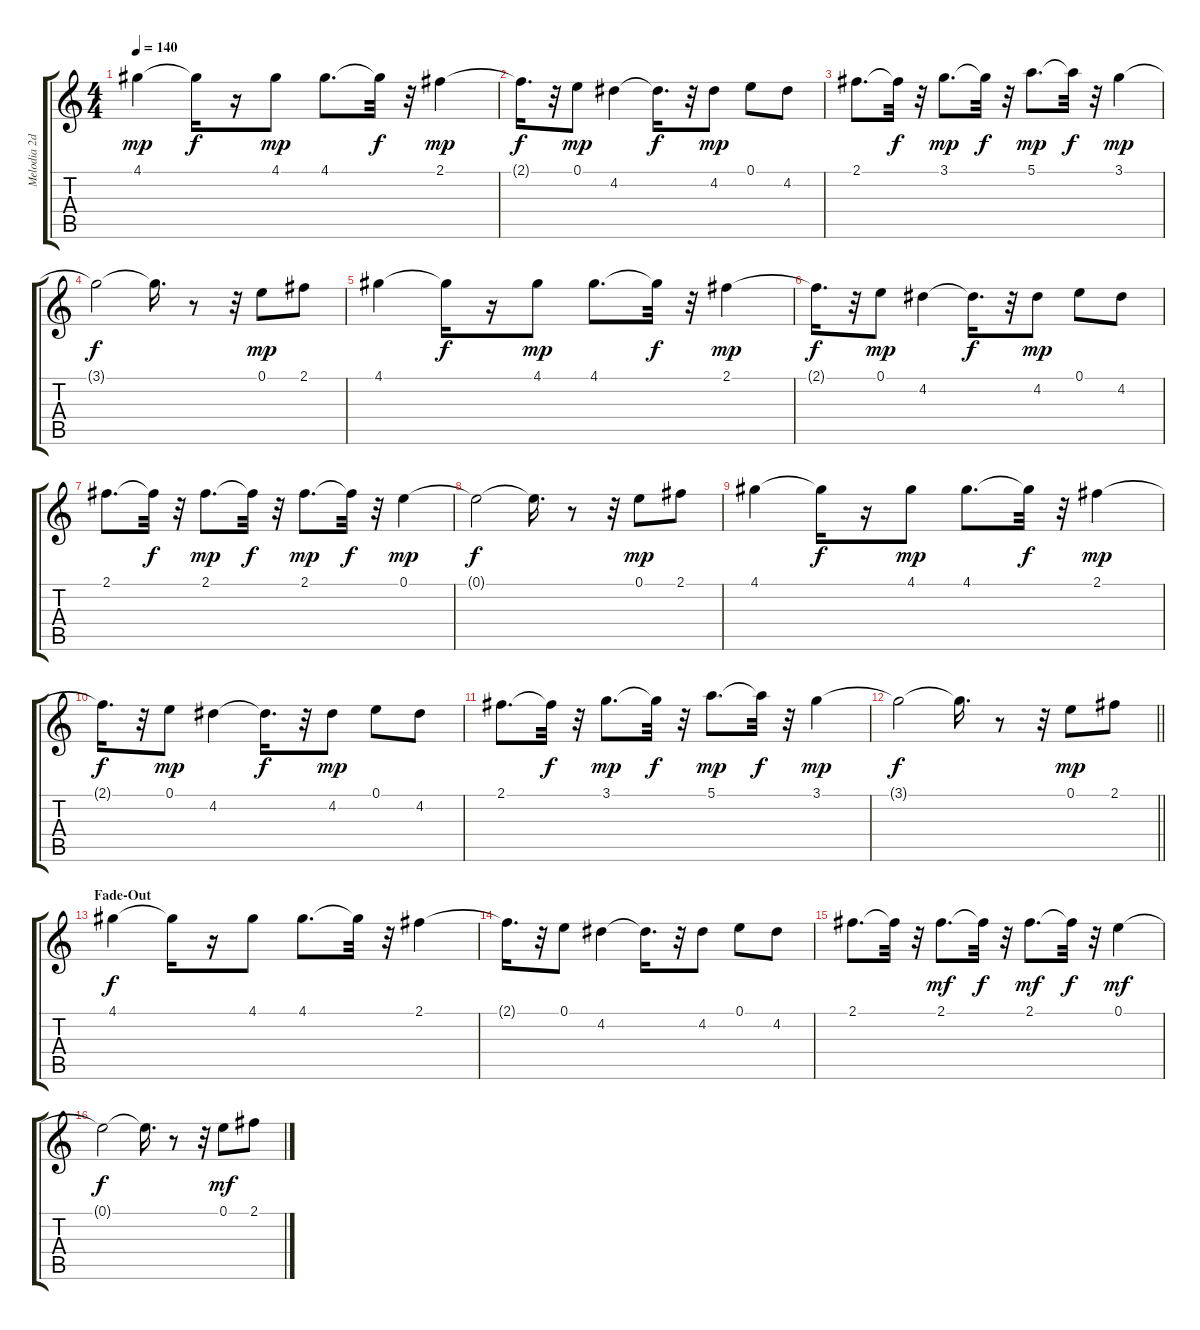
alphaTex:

\track ("Melodia 2da Voz" "Melodia 2d") {instrument fretlessbass}
\staff {score tabs}
\tuning (E4 B3 G3 D3 A2 E2) {hide}
\ts (4 4)
\tempo 140
\clef g2
\ks c
4.1.4{dy mp} 4.1{t}.16{dy f} r.16 4.1.8{dy mp} 4.1.8{d} 4.1{t}.32{dy f} r.32 2.1.4{dy mp} |
2.1{t}.16{d dy f} r.32 0.1.8{dy mp} 4.2.4 4.2{t}.16{d dy f} r.32 4.2.8{dy mp} 0.1.8 4.2.8 |
2.1.8{d} 2.1{t}.32{dy f} r.32 3.1.8{d dy mp} 3.1{t}.32{dy f} r.32 5.1.8{d dy mp} 5.1{t}.32{dy f} r.32 3.1.4{dy mp} |
3.1{t}.2{dy f} 3.1{t}.16{d} r.8 r.32 0.1.8{dy mp} 2.1.8 |
4.1.4 4.1{t}.16{dy f} r.16 4.1.8{dy mp} 4.1.8{d} 4.1{t}.32{dy f} r.32 2.1.4{dy mp} |
2.1{t}.16{d dy f} r.32 0.1.8{dy mp} 4.2.4 4.2{t}.16{d dy f} r.32 4.2.8{dy mp} 0.1.8 4.2.8 |
2.1.8{d} 2.1{t}.32{dy f} r.32 2.1.8{d dy mp} 2.1{t}.32{dy f} r.32 2.1.8{d dy mp} 2.1{t}.32{dy f} r.32 0.1.4{dy mp} |
0.1{t}.2{dy f} 0.1{t}.16{d} r.8 r.32 0.1.8{dy mp} 2.1.8 |
4.1.4 4.1{t}.16{dy f} r.16 4.1.8{dy mp} 4.1.8{d} 4.1{t}.32{dy f} r.32 2.1.4{dy mp} |
2.1{t}.16{d dy f} r.32 0.1.8{dy mp} 4.2.4 4.2{t}.16{d dy f} r.32 4.2.8{dy mp} 0.1.8 4.2.8 |
2.1.8{d} 2.1{t}.32{dy f} r.32 3.1.8{d dy mp} 3.1{t}.32{dy f} r.32 5.1.8{d dy mp} 5.1{t}.32{dy f} r.32 3.1.4{dy mp} |
\barLineRight lightlight
3.1{t}.2{dy f} 3.1{t}.16{d} r.8 r.32 0.1.8{dy mp} 2.1.8 |
\section ("" "Fade-Out")
4.1.4{dy f} 4.1{t}.16 r.16 4.1.8 4.1.8{d} 4.1{t}.32 r.32 2.1.4 |
2.1{t}.16{d} r.32 0.1.8 4.2.4 4.2{t}.16{d} r.32 4.2.8 0.1.8 4.2.8 |
2.1.8{d} 2.1{t}.32 r.32 2.1.8{d dy mf} 2.1{t}.32{dy f} r.32 2.1.8{d dy mf} 2.1{t}.32{dy f} r.32 0.1.4{dy mf} |
0.1{t}.2{dy f} 0.1{t}.16{d} r.8 r.32 0.1.8{dy mf} 2.1.8
